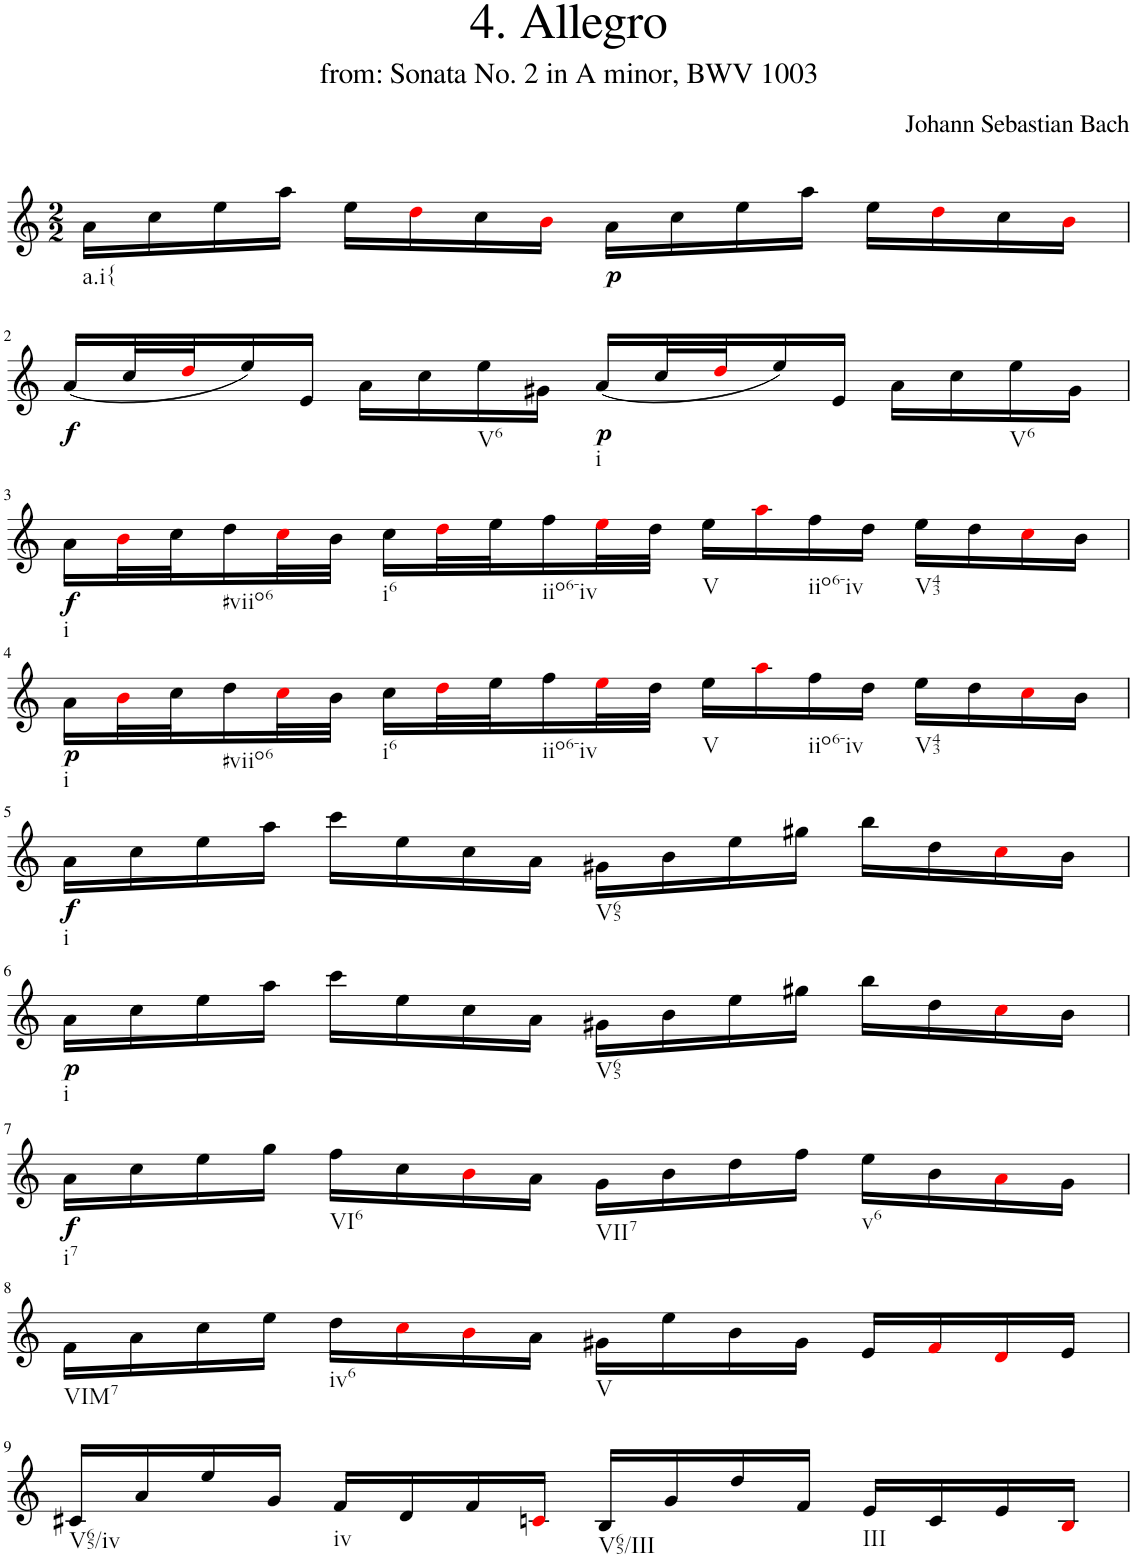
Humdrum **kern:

**kern	**dynam
*part1	*part1
*staff1	*staff1
*I"Violin	*
*I'Vln.	*
*clefG2	*
*k[]	*
*M2/2	*
=1	=1
!LO:TX:b:t=a.i{	!
16a\LL	.
16cc\	.
16ee\	.
16aa\JJ	.
16ee\LL	.
16ddi\	.
16cc\	.
16bi\JJ	.
!	!LO:DY:b
16a\LL	p
16cc\	.
16ee\	.
16aa\JJ	.
16ee\LL	.
16ddi\	.
16cc\	.
16bi\JJ	.
!!LO:LB:g=z
=2	=2
!	!LO:DY:b
(16a/LL	f
32cc/L	.
32ddi/J	.
16ee/)	.
16e/JJ	.
16a\LL	.
16cc\	.
!LO:TX:b:t=V6	!
16ee\	.
16g#X\JJ	.
!LO:TX:b:t=i	!
!	!LO:DY:b
(16a/LL	p
32cc/L	.
32ddi/J	.
16ee/)	.
16e/JJ	.
16a\LL	.
16cc\	.
!LO:TX:b:t=V6	!
16ee\	.
16g#\JJ	.
!!LO:LB:g=z
=3	=3
!LO:TX:b:t=i	!
!	!LO:DY:b
16a\LL	f
32bi\L	.
32cc\J	.
!LO:TX:b:t=#viio6	!
16dd\	.
32cci\L	.
32b\JJJ	.
!LO:TX:b:t=i6	!
16cc\LL	.
32ddi\L	.
32ee\J	.
!LO:TX:b:t=iio6-iv	!
16ff\	.
32eei\L	.
32dd\JJJ	.
!LO:TX:b:t=V	!
16ee\LL	.
16aai\	.
!LO:TX:b:t=iio6-iv	!
16ff\	.
16dd\JJ	.
!LO:TX:b:t=V43	!
16ee\LL	.
16dd\	.
16cci\	.
16b\JJ	.
!!LO:LB:g=z
=4	=4
!LO:TX:b:t=i	!
!	!LO:DY:b
16a\LL	p
32bi\L	.
32cc\J	.
!LO:TX:b:t=#viio6	!
16dd\	.
32cci\L	.
32b\JJJ	.
!LO:TX:b:t=i6	!
16cc\LL	.
32ddi\L	.
32ee\J	.
!LO:TX:b:t=iio6-iv	!
16ff\	.
32eei\L	.
32dd\JJJ	.
!LO:TX:b:t=V	!
16ee\LL	.
16aai\	.
!LO:TX:b:t=iio6-iv	!
16ff\	.
16dd\JJ	.
!LO:TX:b:t=V43	!
16ee\LL	.
16dd\	.
16cci\	.
16b\JJ	.
!!LO:LB:g=z
=5	=5
!LO:TX:b:t=i	!
!	!LO:DY:b
16a\LL	f
16cc\	.
16ee\	.
16aa\JJ	.
16ccc\LL	.
16ee\	.
16cc\	.
16a\JJ	.
!LO:TX:b:t=V65	!
16g#X\LL	.
16b\	.
16ee\	.
16gg#X\JJ	.
16bb\LL	.
16dd\	.
16cci\	.
16b\JJ	.
!!LO:LB:g=z
=6	=6
!LO:TX:b:t=i	!
!	!LO:DY:b
16a\LL	p
16cc\	.
16ee\	.
16aa\JJ	.
16ccc\LL	.
16ee\	.
16cc\	.
16a\JJ	.
!LO:TX:b:t=V65	!
16g#X\LL	.
16b\	.
16ee\	.
16gg#X\JJ	.
16bb\LL	.
16dd\	.
16cci\	.
16b\JJ	.
!!LO:LB:g=z
=7	=7
!LO:TX:b:t=i7	!
!	!LO:DY:b
16a\LL	f
16cc\	.
16ee\	.
16gg\JJ	.
!LO:TX:b:t=VI6	!
16ff\LL	.
16cc\	.
16bi\	.
16a\JJ	.
!LO:TX:b:t=VII7	!
16g\LL	.
16b\	.
16dd\	.
16ff\JJ	.
!LO:TX:b:t=v6	!
16ee\LL	.
16b\	.
16ai\	.
16g\JJ	.
!!LO:LB:g=z
=8	=8
!LO:TX:b:t=VIM7	!
16f\LL	.
16a\	.
16cc\	.
16ee\JJ	.
!LO:TX:b:t=iv6	!
16dd\LL	.
16cci\	.
16bi\	.
16a\JJ	.
!LO:TX:b:t=V	!
16g#X\LL	.
16ee\	.
16b\	.
16g#\JJ	.
16e/LL	.
16fi/	.
16di/	.
16e/JJ	.
!!LO:LB:g=z
=9	=9
!LO:TX:b:t=V65/iv	!
16c#X/LL	.
16a/	.
16ee/	.
16g/JJ	.
!LO:TX:b:t=iv	!
16f/LL	.
16d/	.
16f/	.
16cni/JJ	.
!LO:TX:b:t=V65/III	!
16B/LL	.
16g/	.
16dd/	.
16f/JJ	.
!LO:TX:b:t=III	!
16e/LL	.
16c/	.
16e/	.
16Bi/JJ	.
=	=
*-	*-
